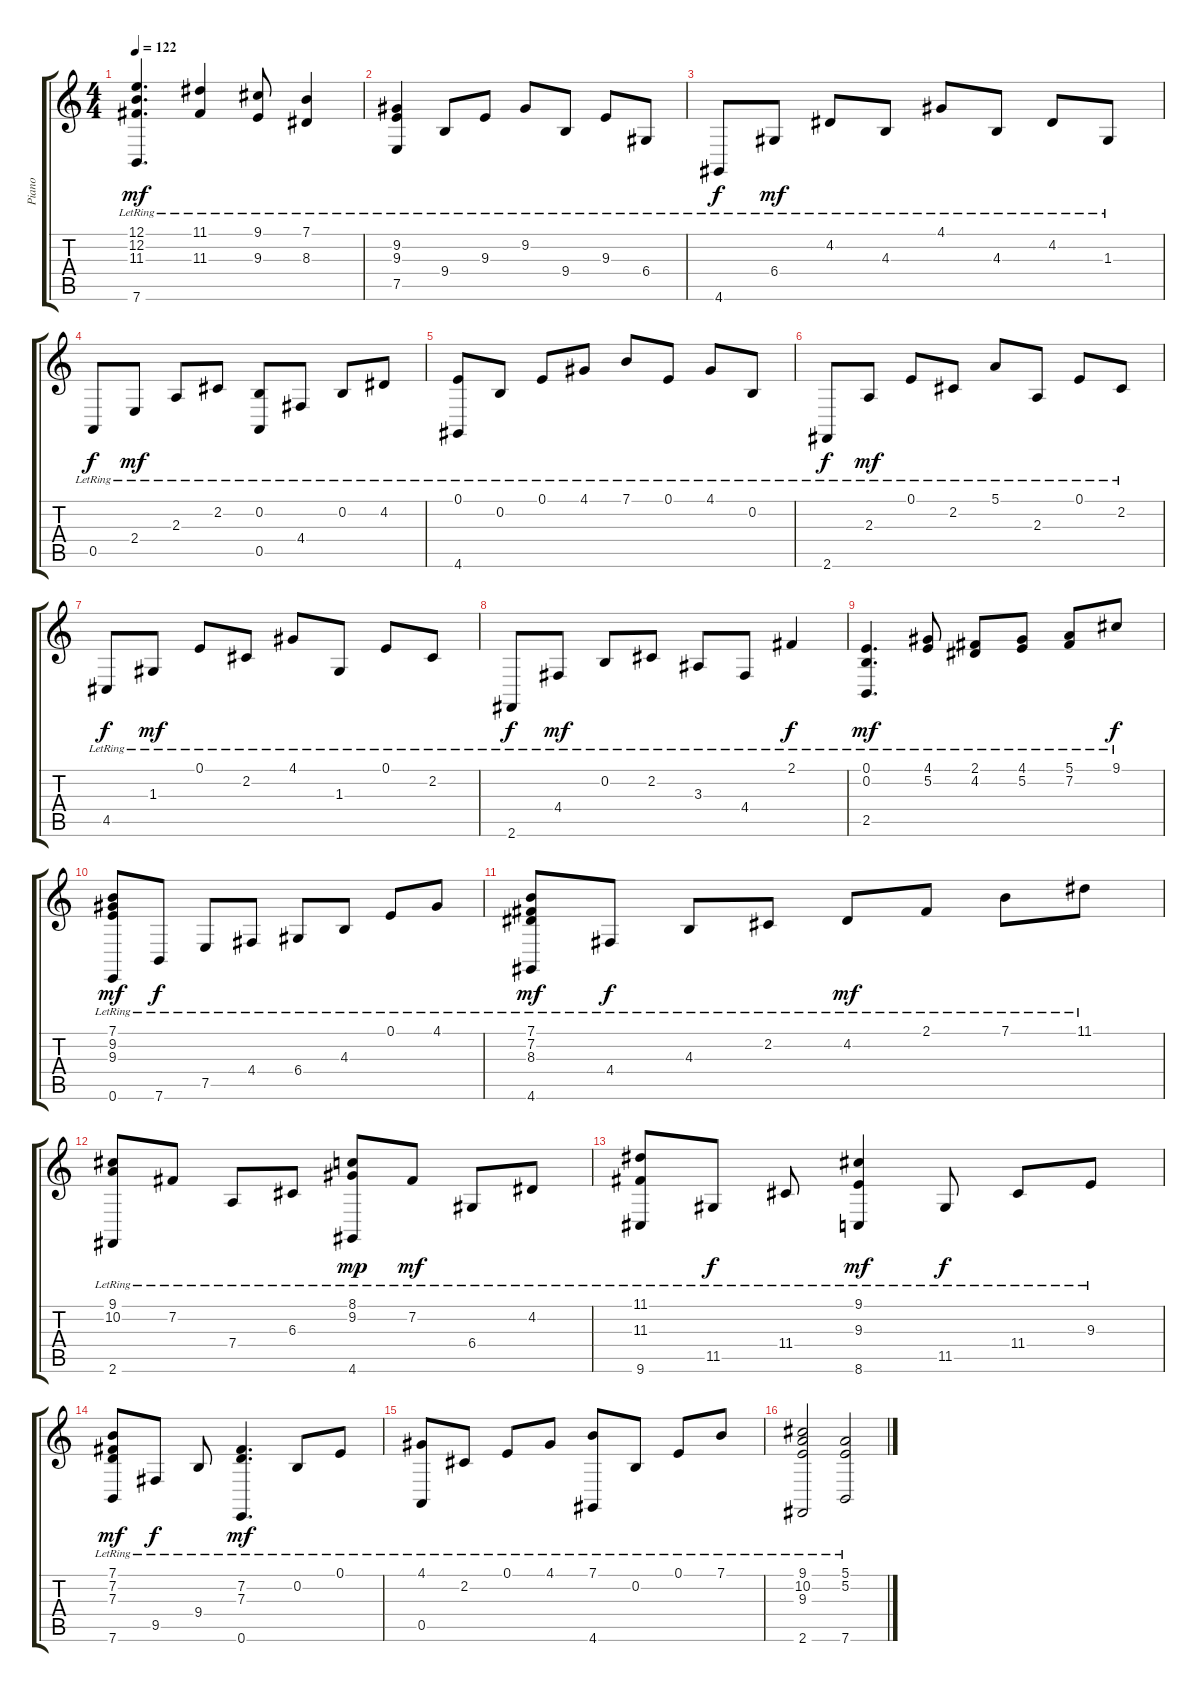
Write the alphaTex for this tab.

\track ("Piano" "Piano") {instrument acousticgrandpiano}
\staff {score tabs}
\tuning (E4 B3 G3 D3 A2 E2) {hide}
\ts (4 4)
\tempo 122
\clef g2
\ks c
(12.1{lr} 12.2{lr} 11.3{lr} 7.6{lr}).4{d dy mf} (11.1{lr} 11.3{lr}).4 (9.1{lr} 9.3{lr}).8 (7.1{lr} 8.3{lr}).4 |
(9.2{lr} 9.3{lr} 7.5{lr}).4 9.4{lr}.8 9.3{lr}.8 9.2{lr}.8 9.4{lr}.8 9.3{lr}.8 6.4{lr}.8 |
4.6{lr}.8{dy f} 6.4{lr}.8{dy mf} 4.2{lr}.8 4.3{lr}.8 4.1{lr}.8 4.3{lr}.8 4.2{lr}.8 1.3{lr}.8 |
0.5{lr}.8{dy f} 2.4{lr}.8{dy mf} 2.3{lr}.8 2.2{lr}.8 (0.2{lr} 0.5{lr}).8 4.4{lr}.8 0.2{lr}.8 4.2{lr}.8 |
(0.1{lr} 4.6{lr}).8 0.2{lr}.8 0.1{lr}.8 4.1{lr}.8 7.1{lr}.8 0.1{lr}.8 4.1{lr}.8 0.2{lr}.8 |
2.6{lr}.8{dy f} 2.3{lr}.8{dy mf} 0.1{lr}.8 2.2{lr}.8 5.1{lr}.8 2.3{lr}.8 0.1{lr}.8 2.2{lr}.8 |
4.5{lr}.8{dy f} 1.3{lr}.8{dy mf} 0.1{lr}.8 2.2{lr}.8 4.1{lr}.8 1.3{lr}.8 0.1{lr}.8 2.2{lr}.8 |
2.6{lr}.8{dy f} 4.4{lr}.8{dy mf} 0.2{lr}.8 2.2{lr}.8 3.3{lr}.8 4.4{lr}.8 2.1{lr}.4{dy f} |
(0.1{lr} 0.2{lr} 2.5{lr}).4{d dy mf} (4.1{lr} 5.2{lr}).8 (2.1{lr} 4.2{lr}).8 (4.1{lr} 5.2{lr}).8 (5.1{lr} 7.2{lr}).8 9.1{lr}.8{dy f} |
(7.1{lr} 9.2{lr} 9.3{lr} 0.6{lr}).8{dy mf} 7.6{lr}.8{dy f} 7.5{lr}.8 4.4{lr}.8 6.4{lr}.8 4.3{lr}.8 0.1{lr}.8 4.1{lr}.8 |
(7.1{lr} 7.2{lr} 8.3{lr} 4.6{lr}).8{dy mf} 4.4{lr}.8{dy f} 4.3{lr}.8 2.2{lr}.8 4.2{lr}.8{dy mf} 2.1{lr}.8 7.1{lr}.8 11.1{lr}.8 |
(9.1{lr} 10.2{lr} 2.6{lr}).8 7.2{lr}.8 7.4{lr}.8 6.3{lr}.8 (8.1{lr} 9.2{lr} 4.6{lr}).8{dy mp} 7.2{lr}.8{dy mf} 6.4{lr}.8 4.2{lr}.8 |
(11.1{lr} 11.3{lr} 9.6{lr}).8 11.5{lr}.8{dy f} 11.4{lr}.8 (9.1{lr} 9.3{lr} 8.6{lr}).4{dy mf} 11.5{lr}.8{dy f} 11.4{lr}.8 9.3{lr}.8 |
(7.1{lr} 7.2{lr} 7.3{lr} 7.6{lr}).8{dy mf} 9.5{lr}.8{dy f} 9.4{lr}.8 (7.2{lr} 7.3{lr} 0.6{lr}).4{d dy mf} 0.2{lr}.8 0.1{lr}.8 |
(4.1{lr} 0.5{lr}).8 2.2{lr}.8 0.1{lr}.8 4.1{lr}.8 (7.1{lr} 4.6{lr}).8 0.2{lr}.8 0.1{lr}.8 7.1{lr}.8 |
(9.1{lr} 10.2{lr} 9.3{lr} 2.6{lr}).2 (5.1{lr} 5.2{lr} 7.6{lr}).2
